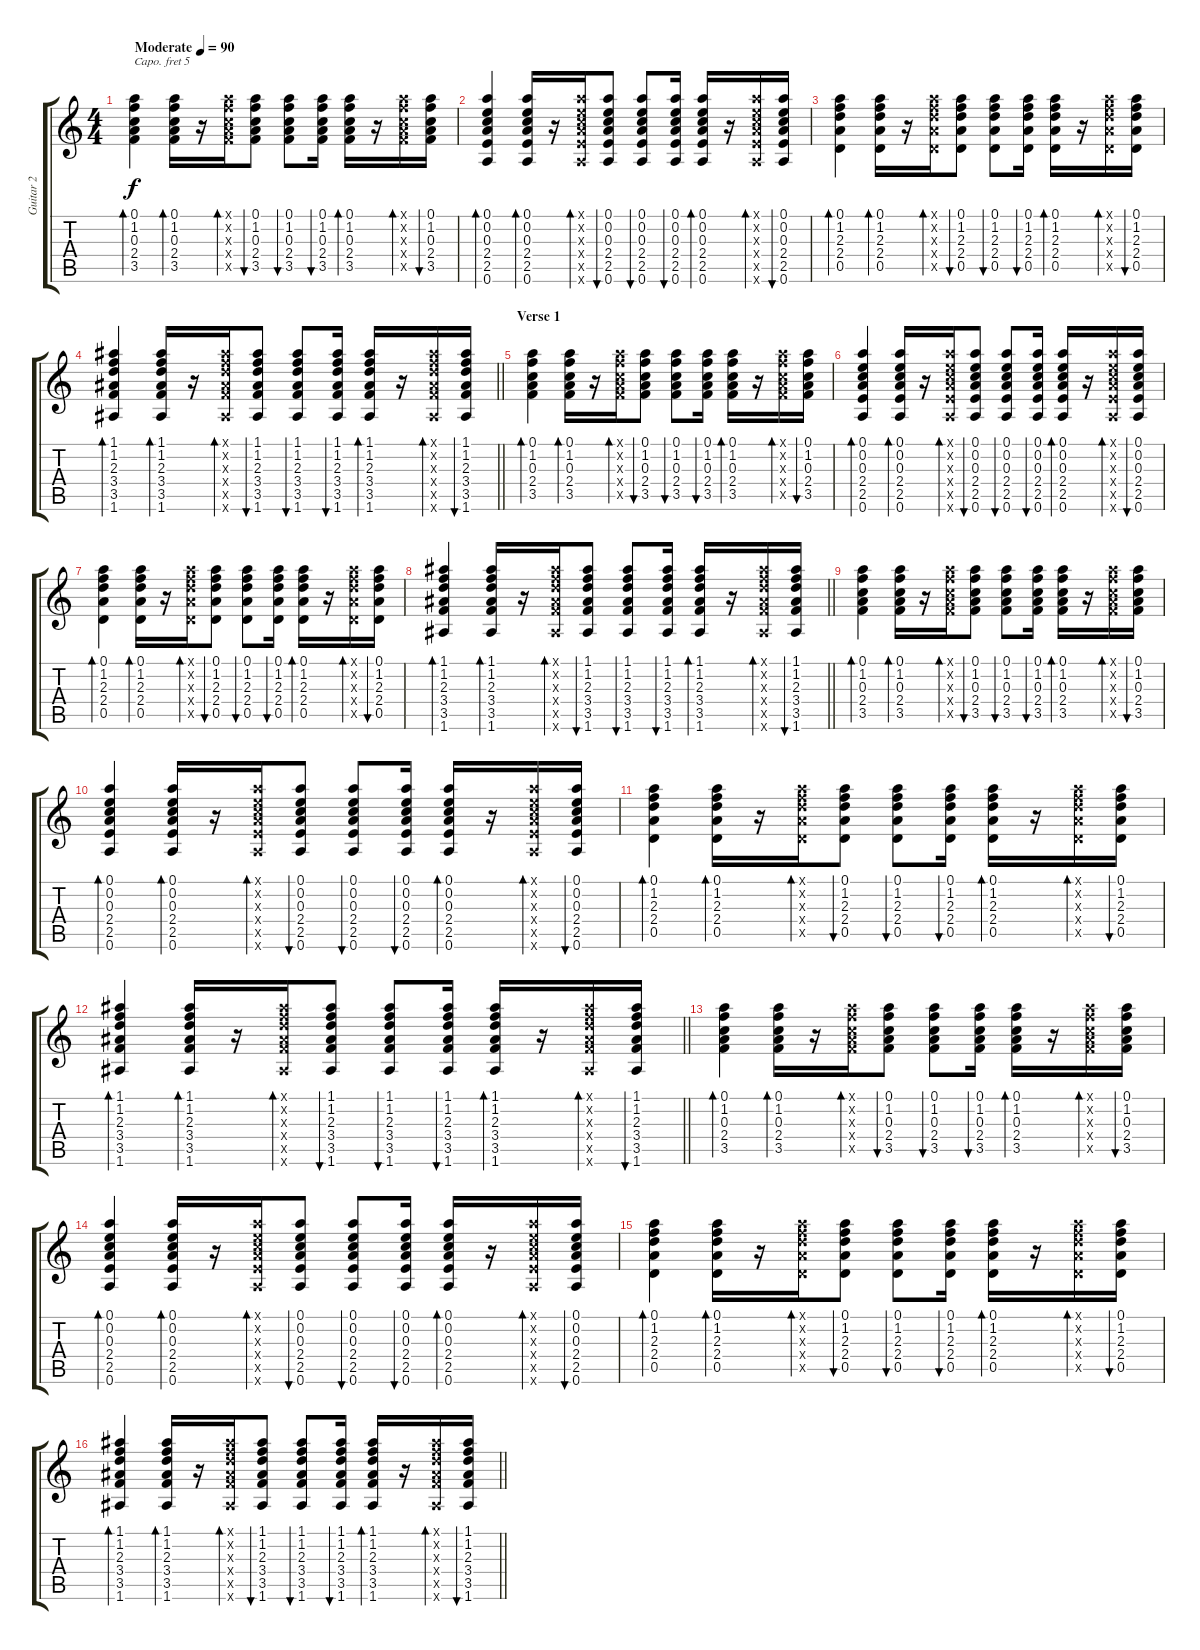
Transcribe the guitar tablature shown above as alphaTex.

\track ("Guitar 2" "Guitar 2") {instrument acousticguitarsteel}
\staff {score tabs}
\capo 5
\tuning (E4 B3 G3 D3 A2 E2) {hide}
\ts (4 4)
\tempo (90 "Moderate")
\clef g2
\ks c
(0.1 1.2 0.3 2.4 3.5).4{bd 30 dy f instrument acousticguitarsteel} (0.1 1.2 0.3 2.4 3.5).16{bd 30} r.16 (0.1{x} 1.2{x} 0.3{x} 2.4{x} 3.5{x}).16{bd 30} (0.1 1.2 0.3 2.4 3.5).8{bu 30} (0.1 1.2 0.3 2.4 3.5).8{bu 30} (0.1 1.2 0.3 2.4 3.5).16{bu 30} (0.1 1.2 0.3 2.4 3.5).16{bd 30} r.16 (0.1{x} 1.2{x} 0.3{x} 2.4{x} 3.5{x}).16{bd 30} (0.1 1.2 0.3 2.4 3.5).16{bu 30} |
(0.1 0.2 0.3 2.4 2.5 0.6).4{bd 30} (0.1 0.2 0.3 2.4 2.5 0.6).16{bd 30} r.16 (0.1{x} 0.2{x} 0.3{x} 2.4{x} 2.5{x} 0.6{x}).16{bd 30} (0.1 0.2 0.3 2.4 2.5 0.6).8{bu 30} (0.1 0.2 0.3 2.4 2.5 0.6).8{bu 30} (0.1 0.2 0.3 2.4 2.5 0.6).16{bu 30} (0.1 0.2 0.3 2.4 2.5 0.6).16{bd 30} r.16 (0.1{x} 0.2{x} 0.3{x} 2.4{x} 2.5{x} 0.6{x}).16{bd 30} (0.1 0.2 0.3 2.4 2.5 0.6).16{bu 30} |
(0.1 1.2 2.3 2.4 0.5).4{bd 30} (0.1 1.2 2.3 2.4 0.5).16{bd 30} r.16 (0.1{x} 1.2{x} 2.3{x} 2.4{x} 0.5{x}).16{bd 30} (0.1 1.2 2.3 2.4 0.5).8{bu 30} (0.1 1.2 2.3 2.4 0.5).8{bu 30} (0.1 1.2 2.3 2.4 0.5).16{bu 30} (0.1 1.2 2.3 2.4 0.5).16{bd 30} r.16 (0.1{x} 1.2{x} 2.3{x} 2.4{x} 0.5{x}).16{bd 30} (0.1 1.2 2.3 2.4 0.5).16{bu 30} |
\barLineRight lightlight
(1.1 1.2 2.3 3.4 3.5 1.6).4{bd 30} (1.1 1.2 2.3 3.4 3.5 1.6).16{bd 30} r.16 (1.1{x} 1.2{x} 2.3{x} 3.4{x} 3.5{x} 1.6{x}).16{bd 30} (1.1 1.2 2.3 3.4 3.5 1.6).8{bu 30} (1.1 1.2 2.3 3.4 3.5 1.6).8{bu 30} (1.1 1.2 2.3 3.4 3.5 1.6).16{bu 30} (1.1 1.2 2.3 3.4 3.5 1.6).16{bd 30} r.16 (1.1{x} 1.2{x} 2.3{x} 3.4{x} 3.5{x} 1.6{x}).16{bd 30} (1.1 1.2 2.3 3.4 3.5 1.6).16{bu 30} |
\section ("" "Verse 1")
(0.1 1.2 0.3 2.4 3.5).4{bd 30} (0.1 1.2 0.3 2.4 3.5).16{bd 30} r.16 (0.1{x} 1.2{x} 0.3{x} 2.4{x} 3.5{x}).16{bd 30} (0.1 1.2 0.3 2.4 3.5).8{bu 30} (0.1 1.2 0.3 2.4 3.5).8{bu 30} (0.1 1.2 0.3 2.4 3.5).16{bu 30} (0.1 1.2 0.3 2.4 3.5).16{bd 30} r.16 (0.1{x} 1.2{x} 0.3{x} 2.4{x} 3.5{x}).16{bd 30} (0.1 1.2 0.3 2.4 3.5).16{bu 30} |
(0.1 0.2 0.3 2.4 2.5 0.6).4{bd 30} (0.1 0.2 0.3 2.4 2.5 0.6).16{bd 30} r.16 (0.1{x} 0.2{x} 0.3{x} 2.4{x} 2.5{x} 0.6{x}).16{bd 30} (0.1 0.2 0.3 2.4 2.5 0.6).8{bu 30} (0.1 0.2 0.3 2.4 2.5 0.6).8{bu 30} (0.1 0.2 0.3 2.4 2.5 0.6).16{bu 30} (0.1 0.2 0.3 2.4 2.5 0.6).16{bd 30} r.16 (0.1{x} 0.2{x} 0.3{x} 2.4{x} 2.5{x} 0.6{x}).16{bd 30} (0.1 0.2 0.3 2.4 2.5 0.6).16{bu 30} |
(0.1 1.2 2.3 2.4 0.5).4{bd 30} (0.1 1.2 2.3 2.4 0.5).16{bd 30} r.16 (0.1{x} 1.2{x} 2.3{x} 2.4{x} 0.5{x}).16{bd 30} (0.1 1.2 2.3 2.4 0.5).8{bu 30} (0.1 1.2 2.3 2.4 0.5).8{bu 30} (0.1 1.2 2.3 2.4 0.5).16{bu 30} (0.1 1.2 2.3 2.4 0.5).16{bd 30} r.16 (0.1{x} 1.2{x} 2.3{x} 2.4{x} 0.5{x}).16{bd 30} (0.1 1.2 2.3 2.4 0.5).16{bu 30} |
\barLineRight lightlight
(1.1 1.2 2.3 3.4 3.5 1.6).4{bd 30} (1.1 1.2 2.3 3.4 3.5 1.6).16{bd 30} r.16 (1.1{x} 1.2{x} 2.3{x} 3.4{x} 3.5{x} 1.6{x}).16{bd 30} (1.1 1.2 2.3 3.4 3.5 1.6).8{bu 30} (1.1 1.2 2.3 3.4 3.5 1.6).8{bu 30} (1.1 1.2 2.3 3.4 3.5 1.6).16{bu 30} (1.1 1.2 2.3 3.4 3.5 1.6).16{bd 30} r.16 (1.1{x} 1.2{x} 2.3{x} 3.4{x} 3.5{x} 1.6{x}).16{bd 30} (1.1 1.2 2.3 3.4 3.5 1.6).16{bu 30} |
(0.1 1.2 0.3 2.4 3.5).4{bd 30} (0.1 1.2 0.3 2.4 3.5).16{bd 30} r.16 (0.1{x} 1.2{x} 0.3{x} 2.4{x} 3.5{x}).16{bd 30} (0.1 1.2 0.3 2.4 3.5).8{bu 30} (0.1 1.2 0.3 2.4 3.5).8{bu 30} (0.1 1.2 0.3 2.4 3.5).16{bu 30} (0.1 1.2 0.3 2.4 3.5).16{bd 30} r.16 (0.1{x} 1.2{x} 0.3{x} 2.4{x} 3.5{x}).16{bd 30} (0.1 1.2 0.3 2.4 3.5).16{bu 30} |
(0.1 0.2 0.3 2.4 2.5 0.6).4{bd 30} (0.1 0.2 0.3 2.4 2.5 0.6).16{bd 30} r.16 (0.1{x} 0.2{x} 0.3{x} 2.4{x} 2.5{x} 0.6{x}).16{bd 30} (0.1 0.2 0.3 2.4 2.5 0.6).8{bu 30} (0.1 0.2 0.3 2.4 2.5 0.6).8{bu 30} (0.1 0.2 0.3 2.4 2.5 0.6).16{bu 30} (0.1 0.2 0.3 2.4 2.5 0.6).16{bd 30} r.16 (0.1{x} 0.2{x} 0.3{x} 2.4{x} 2.5{x} 0.6{x}).16{bd 30} (0.1 0.2 0.3 2.4 2.5 0.6).16{bu 30} |
(0.1 1.2 2.3 2.4 0.5).4{bd 30} (0.1 1.2 2.3 2.4 0.5).16{bd 30} r.16 (0.1{x} 1.2{x} 2.3{x} 2.4{x} 0.5{x}).16{bd 30} (0.1 1.2 2.3 2.4 0.5).8{bu 30} (0.1 1.2 2.3 2.4 0.5).8{bu 30} (0.1 1.2 2.3 2.4 0.5).16{bu 30} (0.1 1.2 2.3 2.4 0.5).16{bd 30} r.16 (0.1{x} 1.2{x} 2.3{x} 2.4{x} 0.5{x}).16{bd 30} (0.1 1.2 2.3 2.4 0.5).16{bu 30} |
\barLineRight lightlight
(1.1 1.2 2.3 3.4 3.5 1.6).4{bd 30} (1.1 1.2 2.3 3.4 3.5 1.6).16{bd 30} r.16 (1.1{x} 1.2{x} 2.3{x} 3.4{x} 3.5{x} 1.6{x}).16{bd 30} (1.1 1.2 2.3 3.4 3.5 1.6).8{bu 30} (1.1 1.2 2.3 3.4 3.5 1.6).8{bu 30} (1.1 1.2 2.3 3.4 3.5 1.6).16{bu 30} (1.1 1.2 2.3 3.4 3.5 1.6).16{bd 30} r.16 (1.1{x} 1.2{x} 2.3{x} 3.4{x} 3.5{x} 1.6{x}).16{bd 30} (1.1 1.2 2.3 3.4 3.5 1.6).16{bu 30} |
(0.1 1.2 0.3 2.4 3.5).4{bd 30} (0.1 1.2 0.3 2.4 3.5).16{bd 30} r.16 (0.1{x} 1.2{x} 0.3{x} 2.4{x} 3.5{x}).16{bd 30} (0.1 1.2 0.3 2.4 3.5).8{bu 30} (0.1 1.2 0.3 2.4 3.5).8{bu 30} (0.1 1.2 0.3 2.4 3.5).16{bu 30} (0.1 1.2 0.3 2.4 3.5).16{bd 30} r.16 (0.1{x} 1.2{x} 0.3{x} 2.4{x} 3.5{x}).16{bd 30} (0.1 1.2 0.3 2.4 3.5).16{bu 30} |
(0.1 0.2 0.3 2.4 2.5 0.6).4{bd 30} (0.1 0.2 0.3 2.4 2.5 0.6).16{bd 30} r.16 (0.1{x} 0.2{x} 0.3{x} 2.4{x} 2.5{x} 0.6{x}).16{bd 30} (0.1 0.2 0.3 2.4 2.5 0.6).8{bu 30} (0.1 0.2 0.3 2.4 2.5 0.6).8{bu 30} (0.1 0.2 0.3 2.4 2.5 0.6).16{bu 30} (0.1 0.2 0.3 2.4 2.5 0.6).16{bd 30} r.16 (0.1{x} 0.2{x} 0.3{x} 2.4{x} 2.5{x} 0.6{x}).16{bd 30} (0.1 0.2 0.3 2.4 2.5 0.6).16{bu 30} |
(0.1 1.2 2.3 2.4 0.5).4{bd 30} (0.1 1.2 2.3 2.4 0.5).16{bd 30} r.16 (0.1{x} 1.2{x} 2.3{x} 2.4{x} 0.5{x}).16{bd 30} (0.1 1.2 2.3 2.4 0.5).8{bu 30} (0.1 1.2 2.3 2.4 0.5).8{bu 30} (0.1 1.2 2.3 2.4 0.5).16{bu 30} (0.1 1.2 2.3 2.4 0.5).16{bd 30} r.16 (0.1{x} 1.2{x} 2.3{x} 2.4{x} 0.5{x}).16{bd 30} (0.1 1.2 2.3 2.4 0.5).16{bu 30} |
\barLineRight lightlight
(1.1 1.2 2.3 3.4 3.5 1.6).4{bd 30} (1.1 1.2 2.3 3.4 3.5 1.6).16{bd 30} r.16 (1.1{x} 1.2{x} 2.3{x} 3.4{x} 3.5{x} 1.6{x}).16{bd 30} (1.1 1.2 2.3 3.4 3.5 1.6).8{bu 30} (1.1 1.2 2.3 3.4 3.5 1.6).8{bu 30} (1.1 1.2 2.3 3.4 3.5 1.6).16{bu 30} (1.1 1.2 2.3 3.4 3.5 1.6).16{bd 30} r.16 (1.1{x} 1.2{x} 2.3{x} 3.4{x} 3.5{x} 1.6{x}).16{bd 30} (1.1 1.2 2.3 3.4 3.5 1.6).16{bu 30}
